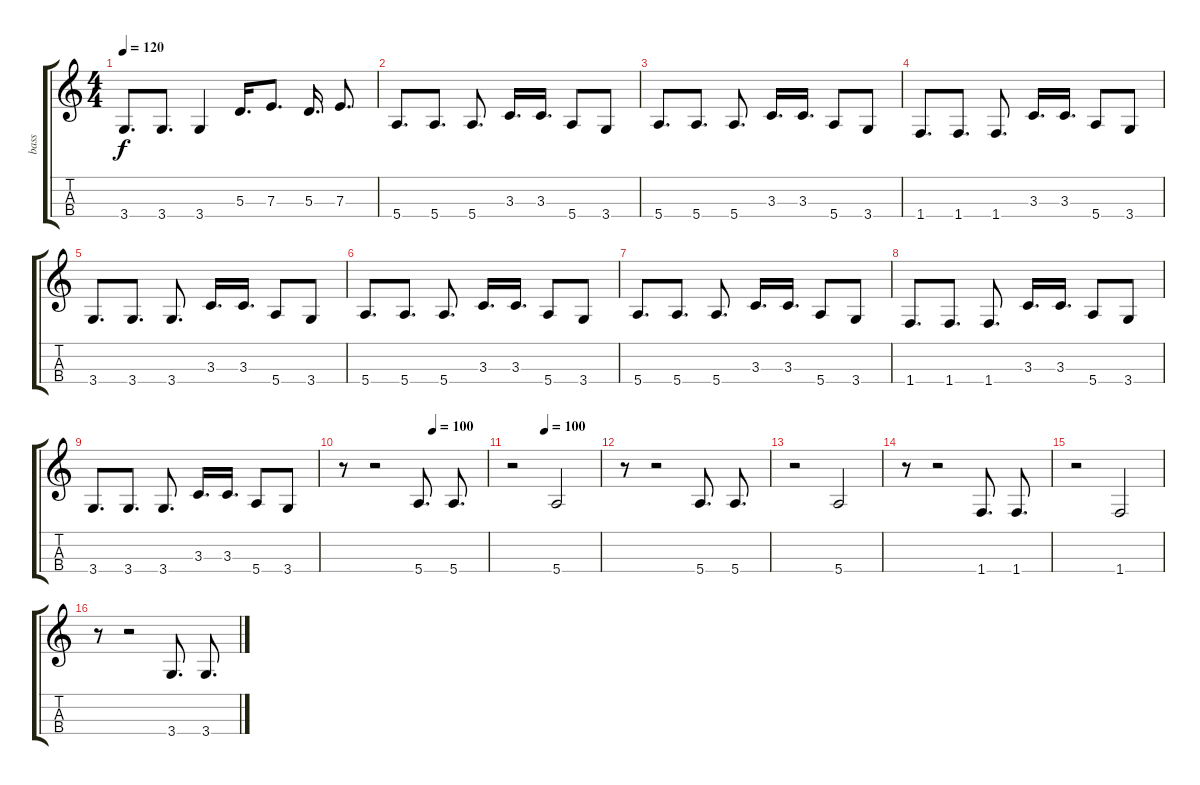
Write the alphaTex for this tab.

\track ("bass" "bass") {instrument electricbassfinger}
\staff {score tabs}
\tuning (G3 D3 A2 E2) {hide}
\ts (4 4)
\tempo 120
\clef g2
\ks c
3.4.8{d dy f} 3.4.8{d} 3.4.4 5.3.16{d} 7.3.8{d} 5.3.16{d} 7.3.8{d} |
5.4.8{d} 5.4.8{d} 5.4.8{d} 3.3.16{d} 3.3.16{d} 5.4.8 3.4.8 |
5.4.8{d} 5.4.8{d} 5.4.8{d} 3.3.16{d} 3.3.16{d} 5.4.8 3.4.8 |
1.4.8{d} 1.4.8{d} 1.4.8{d} 3.3.16{d} 3.3.16{d} 5.4.8 3.4.8 |
3.4.8{d} 3.4.8{d} 3.4.8{d} 3.3.16{d} 3.3.16{d} 5.4.8 3.4.8 |
5.4.8{d} 5.4.8{d} 5.4.8{d} 3.3.16{d} 3.3.16{d} 5.4.8 3.4.8 |
5.4.8{d} 5.4.8{d} 5.4.8{d} 3.3.16{d} 3.3.16{d} 5.4.8 3.4.8 |
1.4.8{d} 1.4.8{d} 1.4.8{d} 3.3.16{d} 3.3.16{d} 5.4.8 3.4.8 |
3.4.8{d} 3.4.8{d} 3.4.8{d} 3.3.16{d} 3.3.16{d} 5.4.8 3.4.8 |
\tempo (100 0.625)
r.8 r.2 5.4.8{d} 5.4.8{d} |
\tempo (100 0.375)
r.2 5.4.2 |
r.8 r.2 5.4.8{d} 5.4.8{d} |
r.2 5.4.2 |
r.8 r.2 1.4.8{d} 1.4.8{d} |
r.2 1.4.2 |
r.8 r.2 3.4.8{d} 3.4.8{d}
